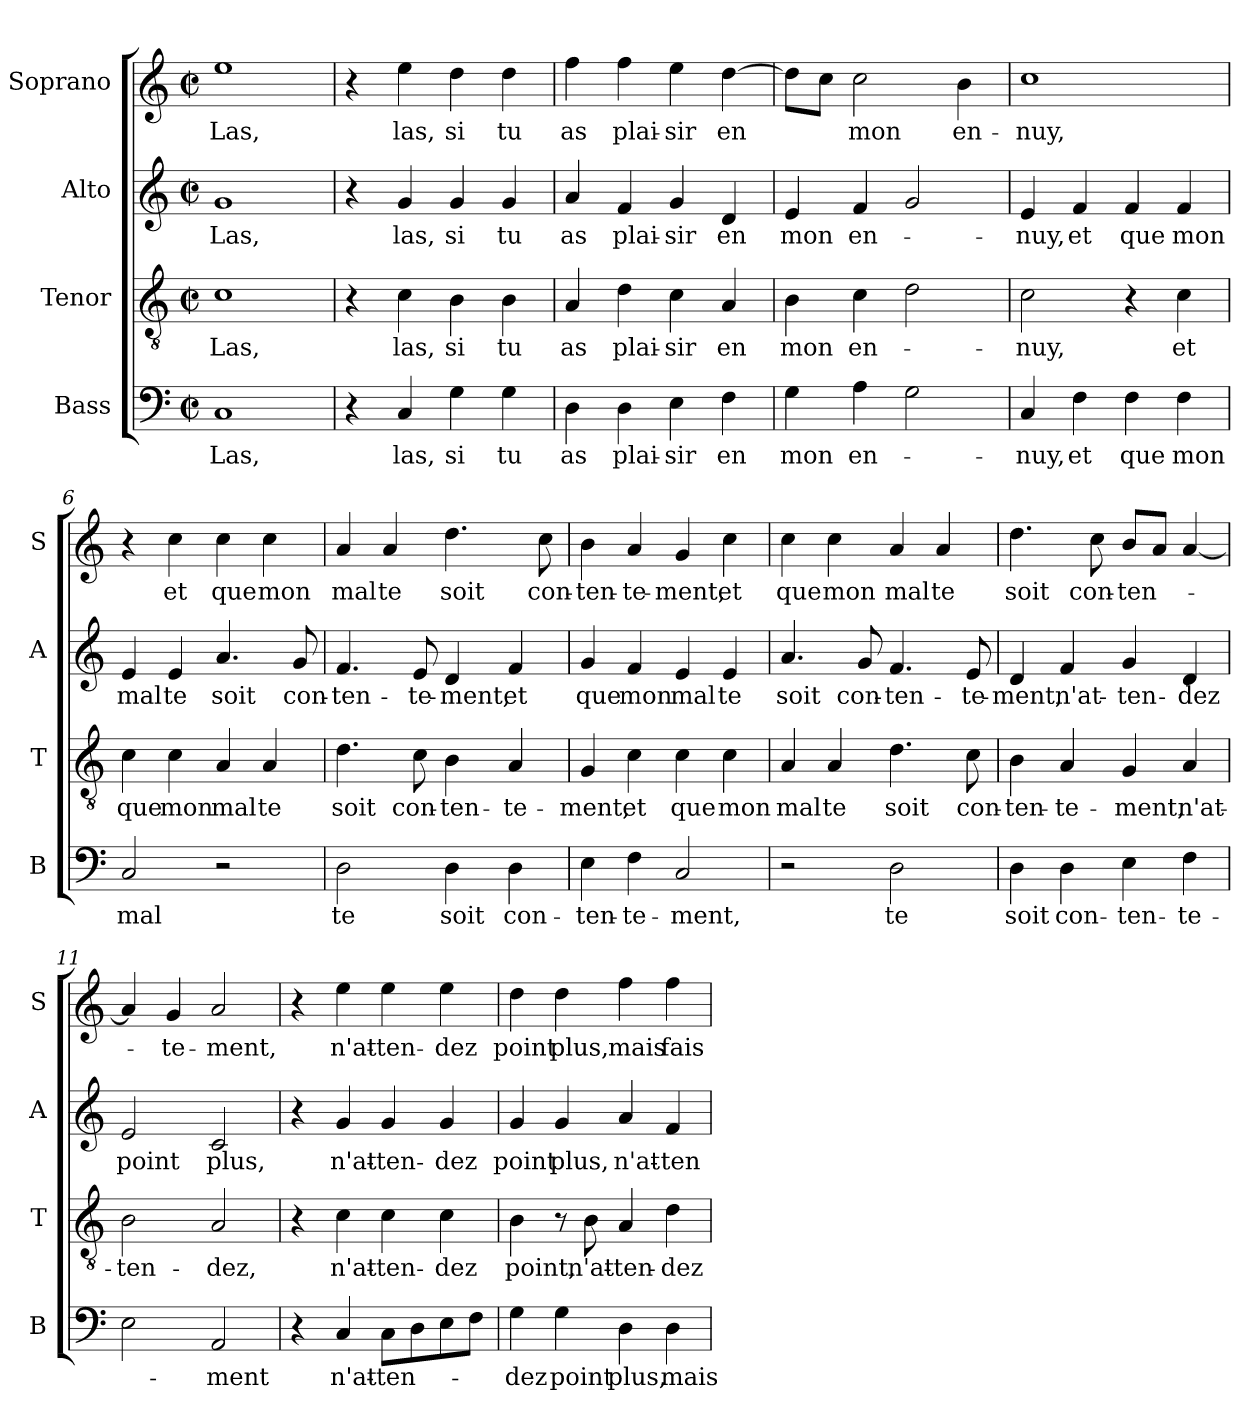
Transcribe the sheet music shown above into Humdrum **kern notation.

**kern	**text	**kern	**text	**kern	**text	**kern	**text
*part4	*part4	*part3	*part3	*part2	*part2	*part1	*part1
*staff4	*staff4	*staff3	*staff3	*staff2	*staff2	*staff1	*staff1
*I"Bass	*	*I"Tenor	*	*I"Alto	*	*I"Soprano	*
*I'B	*	*I'T	*	*I'A	*	*I'S	*
*clefF4	*	*clefGv2	*	*clefG2	*	*clefG2	*
*k[]	*	*k[]	*	*k[]	*	*k[]	*
*C:	*	*C:	*	*C:	*	*C:	*
*M2/2	*	*M2/2	*	*M2/2	*	*M2/2	*
*met(c|)	*	*met(c|)	*	*met(c|)	*	*met(c|)	*
=1	=1	=1	=1	=1	=1	=1	=1
!	!LO:LY:b	!	!LO:LY:b	!	!LO:LY:b	!	!LO:LY:b
1C	Las,	1c	Las,	1g	Las,	1ee	Las,
=2	=2	=2	=2	=2	=2	=2	=2
4r	.	4r	.	4r	.	4r	.
!	!LO:LY:b	!	!LO:LY:b	!	!LO:LY:b	!	!LO:LY:b
4C/	las,	4c\	las,	4g/	las,	4ee\	las,
!	!LO:LY:b	!	!LO:LY:b	!	!LO:LY:b	!	!LO:LY:b
4G\	si	4B\	si	4g/	si	4dd\	si
!	!LO:LY:b	!	!LO:LY:b	!	!LO:LY:b	!	!LO:LY:b
4G\	tu	4B\	tu	4g/	tu	4dd\	tu
=3	=3	=3	=3	=3	=3	=3	=3
!	!LO:LY:b	!	!LO:LY:b	!	!LO:LY:b	!	!LO:LY:b
4D\	as	4A/	as	4a/	as	4ff\	as
!	!LO:LY:b	!	!LO:LY:b	!	!LO:LY:b	!	!LO:LY:b
4D\	plai-	4d\	plai-	4f/	plai-	4ff\	plai-
!	!LO:LY:b	!	!LO:LY:b	!	!LO:LY:b	!	!LO:LY:b
4E\	-sir	4c\	-sir	4g/	-sir	4ee\	-sir
!	!LO:LY:b	!	!LO:LY:b	!	!LO:LY:b	!	!LO:LY:b
4F\	en	4A/	en	4d/	en	[4dd\	en
=4	=4	=4	=4	=4	=4	=4	=4
!	!LO:LY:b	!	!LO:LY:b	!	!LO:LY:b	!	!
4G\	mon	4B\	mon	4e/	mon	8dd\L]	.
.	.	.	.	.	.	8cc\J	.
!	!LO:LY:b	!	!LO:LY:b	!	!LO:LY:b	!	!LO:LY:b
4A\	en-	4c\	en-	4f/	en-	2cc\	mon
2G\	.	2d\	.	2g/	.	.	.
!	!	!	!	!	!	!	!LO:LY:b
.	.	.	.	.	.	4b\	en-
=5	=5	=5	=5	=5	=5	=5	=5
!	!LO:LY:b	!	!LO:LY:b	!	!LO:LY:b	!	!LO:LY:b
4C/	-nuy,	2c\	-nuy,	4e/	-nuy,	1cc	-nuy,
!	!LO:LY:b	!	!	!	!LO:LY:b	!	!
4F\	et	.	.	4f/	et	.	.
!	!LO:LY:b	!	!	!	!LO:LY:b	!	!
4F\	que	4r	.	4f/	que	.	.
!	!LO:LY:b	!	!LO:LY:b	!	!LO:LY:b	!	!
4F\	mon	4c\	et	4f/	mon	.	.
!!LO:LB:g=z
=6	=6	=6	=6	=6	=6	=6	=6
!	!LO:LY:b	!	!LO:LY:b	!	!LO:LY:b	!	!
2C/	mal	4c\	que	4e/	mal	4r	.
!	!	!	!LO:LY:b	!	!LO:LY:b	!	!LO:LY:b
.	.	4c\	mon	4e/	te	4cc\	et
!	!	!	!LO:LY:b	!	!LO:LY:b	!	!LO:LY:b
2r	.	4A/	mal	4.a/	soit	4cc\	que
!	!	!	!LO:LY:b	!	!	!	!LO:LY:b
.	.	4A/	te	.	.	4cc\	mon
!	!	!	!	!	!LO:LY:b	!	!
.	.	.	.	8g/	con-	.	.
=7	=7	=7	=7	=7	=7	=7	=7
!	!LO:LY:b	!	!LO:LY:b	!	!LO:LY:b	!	!LO:LY:b
2D\	te	4.d\	soit	4.f/	-ten-	4a/	mal
!	!	!	!	!	!	!	!LO:LY:b
.	.	.	.	.	.	4a/	te
!	!	!	!LO:LY:b	!	!LO:LY:b	!	!
.	.	8c\	con-	8e/	-te-	.	.
!	!LO:LY:b	!	!LO:LY:b	!	!LO:LY:b	!	!LO:LY:b
4D\	soit	4B\	-ten-	4d/	-ment,	4.dd\	soit
!	!LO:LY:b	!	!LO:LY:b	!	!LO:LY:b	!	!
4D\	con-	4A/	-te-	4f/	et	.	.
!	!	!	!	!	!	!	!LO:LY:b
.	.	.	.	.	.	8cc\	con-
=8	=8	=8	=8	=8	=8	=8	=8
!	!LO:LY:b	!	!LO:LY:b	!	!LO:LY:b	!	!LO:LY:b
4E\	-ten-	4G/	-ment,	4g/	que	4b\	-ten-
!	!LO:LY:b	!	!LO:LY:b	!	!LO:LY:b	!	!LO:LY:b
4F\	-te-	4c\	et	4f/	mon	4a/	-te-
!	!LO:LY:b	!	!LO:LY:b	!	!LO:LY:b	!	!LO:LY:b
2C/	-ment,	4c\	que	4e/	mal	4g/	-ment,
!	!	!	!LO:LY:b	!	!LO:LY:b	!	!LO:LY:b
.	.	4c\	mon	4e/	te	4cc\	et
=9	=9	=9	=9	=9	=9	=9	=9
!	!	!	!LO:LY:b	!	!LO:LY:b	!	!LO:LY:b
2r	.	4A/	mal	4.a/	soit	4cc\	que
!	!	!	!LO:LY:b	!	!	!	!LO:LY:b
.	.	4A/	te	.	.	4cc\	mon
!	!	!	!	!	!LO:LY:b	!	!
.	.	.	.	8g/	con-	.	.
!	!LO:LY:b	!	!LO:LY:b	!	!LO:LY:b	!	!LO:LY:b
2D\	te	4.d\	soit	4.f/	-ten-	4a/	mal
!	!	!	!	!	!	!	!LO:LY:b
.	.	.	.	.	.	4a/	te
!	!	!	!LO:LY:b	!	!LO:LY:b	!	!
.	.	8c\	con-	8e/	-te-	.	.
=10	=10	=10	=10	=10	=10	=10	=10
!	!LO:LY:b	!	!LO:LY:b	!	!LO:LY:b	!	!LO:LY:b
4D\	soit	4B\	-ten-	4d/	-ment,	4.dd\	soit
!	!LO:LY:b	!	!LO:LY:b	!	!LO:LY:b	!	!
4D\	con-	4A/	-te-	4f/	n'at-	.	.
!	!	!	!	!	!	!	!LO:LY:b
.	.	.	.	.	.	8cc\	con-
!	!LO:LY:b	!	!LO:LY:b	!	!LO:LY:b	!	!LO:LY:b
4E\	-ten-	4G/	-ment,	4g/	-ten-	8b/L	-ten-
.	.	.	.	.	.	8a/J	.
!	!LO:LY:b	!	!LO:LY:b	!	!LO:LY:b	!	!
4F\	-te-	4A/	n'at-	4d/	-dez	[4a/	.
!!LO:PB:g=z
=11	=11	=11	=11	=11	=11	=11	=11
!	!	!	!LO:LY:b	!	!LO:LY:b	!	!
2E\	.	2B\	-ten-	2e/	point	4a/]	.
!	!	!	!	!	!	!	!LO:LY:b
.	.	.	.	.	.	4g/	-te-
!	!LO:LY:b	!	!LO:LY:b	!	!LO:LY:b	!	!LO:LY:b
2AA/	-ment	2A/	-dez,	2c/	plus,	2a/	-ment,
=12	=12	=12	=12	=12	=12	=12	=12
4r	.	4r	.	4r	.	4r	.
!	!LO:LY:b	!	!LO:LY:b	!	!LO:LY:b	!	!LO:LY:b
4C/	n'at-	4c\	n'at-	4g/	n'at-	4ee\	n'at-
!	!LO:LY:b	!	!LO:LY:b	!	!LO:LY:b	!	!LO:LY:b
8C\L	-ten-	4c\	-ten-	4g/	-ten-	4ee\	-ten-
8D\	.	.	.	.	.	.	.
!	!	!	!LO:LY:b	!	!LO:LY:b	!	!LO:LY:b
8E\	.	4c\	-dez	4g/	-dez	4ee\	-dez
8F\J	.	.	.	.	.	.	.
=13	=13	=13	=13	=13	=13	=13	=13
!	!LO:LY:b	!	!LO:LY:b	!	!LO:LY:b	!	!LO:LY:b
4G\	-dez	4B\	point,	4g/	point	4dd\	point
!	!LO:LY:b	!	!	!	!LO:LY:b	!	!LO:LY:b
4G\	point	8r	.	4g/	plus,	4dd\	plus,
!	!	!	!LO:LY:b	!	!	!	!
.	.	8B\	n'at-	.	.	.	.
!	!LO:LY:b	!	!LO:LY:b	!	!LO:LY:b	!	!LO:LY:b
4D\	plus,	4A/	-ten-	4a/	n'at-	4ff\	mais
!	!LO:LY:b	!	!LO:LY:b	!	!LO:LY:b	!	!LO:LY:b
4D\	mais	4d\	-dez	4f/	-ten-	4ff\	fais
=	=	=	=	=	=	=	=
*-	*-	*-	*-	*-	*-	*-	*-
